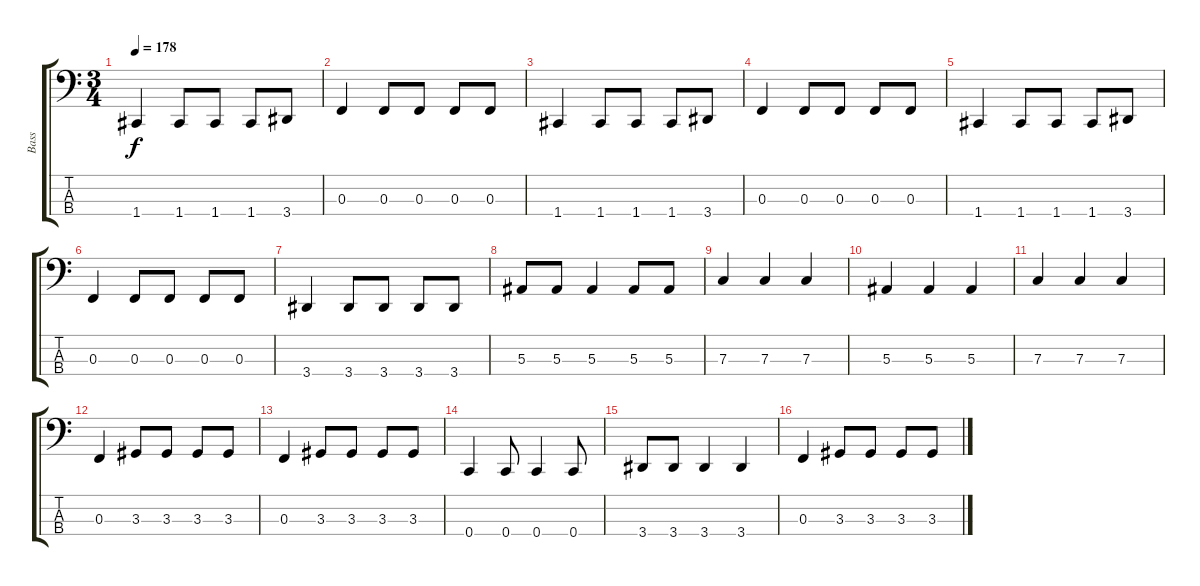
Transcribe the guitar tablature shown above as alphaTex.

\track ("Bass" "Bass") {instrument slapbass1}
\staff {score tabs}
\tuning (Eb2 Bb1 F1 C1) {hide}
\ts (3 4)
\tempo 178
\clef f4
\ks c
1.4.4{dy f} 1.4.8 1.4.8 1.4.8 3.4.8 |
0.3.4 0.3.8 0.3.8 0.3.8 0.3.8 |
1.4.4 1.4.8 1.4.8 1.4.8 3.4.8 |
0.3.4 0.3.8 0.3.8 0.3.8 0.3.8 |
1.4.4 1.4.8 1.4.8 1.4.8 3.4.8 |
0.3.4 0.3.8 0.3.8 0.3.8 0.3.8 |
3.4.4 3.4.8 3.4.8 3.4.8 3.4.8 |
5.3.8 5.3.8 5.3.4 5.3.8 5.3.8 |
7.3.4 7.3.4 7.3.4 |
5.3.4 5.3.4 5.3.4 |
7.3.4 7.3.4 7.3.4 |
0.3.4 3.3.8 3.3.8 3.3.8 3.3.8 |
0.3.4 3.3.8 3.3.8 3.3.8 3.3.8 |
0.4.4 0.4.8 0.4.4 0.4.8 |
3.4.8 3.4.8 3.4.4 3.4.4 |
0.3.4 3.3.8 3.3.8 3.3.8 3.3.8
